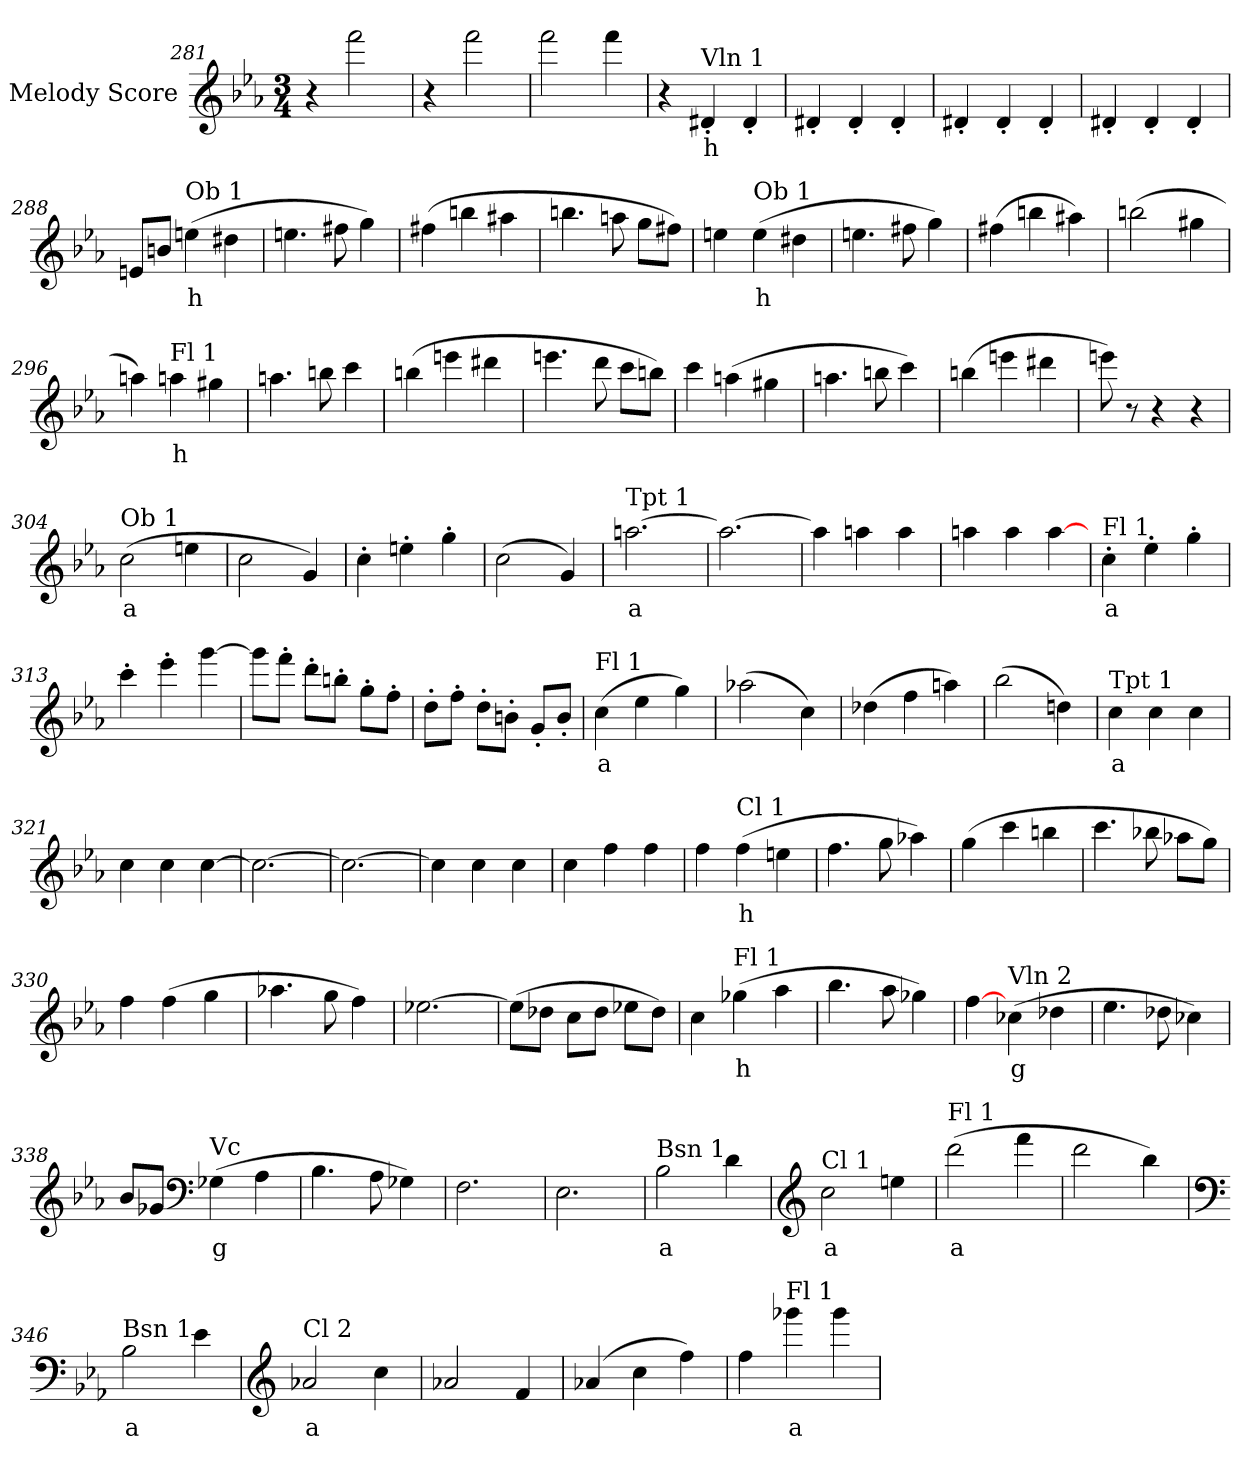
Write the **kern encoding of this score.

**kern	**text
*part1	*part1
*staff1	*staff1
*I"Melody Score	*
*clefG2	*
*k[b-e-a-]	*
*M3/4	*
=281	=281
4r	.
2fff\	.
=282	=282
4r	.
2fff\	.
=283	=283
2fff\	.
4fff\	.
=284	=284
4r	.
!LO:TX:a:t=Vln 1	!
!	!LO:LY:b:color=#FF0000
4d#X'/	h
4d#'/	.
=285	=285
4d#X'/	.
4d#'/	.
4d#'/	.
=286	=286
4d#X'/	.
4d#'/	.
4d#'/	.
=287	=287
4d#X'/	.
4d#'/	.
4d#'/	.
=288	=288
8en/L	.
8bn/J	.
!LO:TX:a:t=Ob 1	!
!	!LO:LY:b:color=#FF0000
(4een\	h
4dd#X\	.
=289	=289
4.een\	.
8ff#X\	.
4gg\)	.
=290	=290
(4ff#X\	.
4bbn\	.
4aa#X\	.
=291	=291
4.bbn\	.
8aan\	.
8gg\L	.
8ff#X\J)	.
=292	=292
4een\	.
!LO:TX:a:t=Ob 1	!
!	!LO:LY:b:color=#FF0000
(4ee\	h
4dd#X\	.
=293	=293
4.een\	.
8ff#X\	.
4gg\)	.
=294	=294
(4ff#X\	.
4bbn\	.
4aa#X\)	.
=295	=295
(2bbn\	.
4gg#X\	.
=296	=296
4aan\)	.
!LO:TX:a:t=Fl 1	!
!	!LO:LY:b:color=#FF0000
4aan\	h
4gg#X\	.
=297	=297
4.aan\	.
8bbn\	.
4ccc\	.
=298	=298
(4bbn\	.
4eeen\	.
4ddd#X\	.
=299	=299
4.eeen\	.
8ddd\	.
8ccc\L	.
8bbn\J)	.
=300	=300
4ccc\	.
(4aan\	.
4gg#X\	.
=301	=301
4.aan\	.
8bbn\	.
4ccc\)	.
=302	=302
(4bbn\	.
4eeen\	.
4ddd#X\	.
=303	=303
8eeen\)	.
8r	.
4r	.
4r	.
=304	=304
!LO:TX:a:t=Ob 1	!
!	!LO:LY:b:color=#FF0000
(2cc\	a
4een\	.
=305	=305
2cc\	.
4g/)	.
=306	=306
4cc'\	.
4een'\	.
4gg'\	.
=307	=307
(2cc\	.
4g/)	.
=308	=308
!LO:TX:a:t=Tpt 1	!
!	!LO:LY:b:color=#FF0000
[2.aa\	a
=309	=309
2.aa\_	.
=310	=310
4aa\]	.
4aa\	.
4aa\	.
=311	=311
4aa\	.
4aa\	.
[4aa\	.
=312	=312
!LO:TX:a:t=Fl 1	!
!	!LO:LY:b:color=#FF0000
4cc'\	a
4ee-'\	.
4gg'\	.
=313	=313
4ccc'\	.
4eee-'\	.
[4ggg\	.
=314	=314
8ggg\L]	.
8fff'\J	.
8ddd'\L	.
8bbn'\J	.
8gg'\L	.
8ff'\J	.
=315	=315
8dd'\L	.
8ff'\J	.
8dd'\L	.
8bn'\J	.
8g'/L	.
8b'/J	.
=316	=316
!LO:TX:a:t=Fl 1	!
!	!LO:LY:b:color=#FF0000
(4cc\	a
4ee-\	.
4gg\)	.
=317	=317
(2aa-X\	.
4cc\)	.
=318	=318
(4dd-X\	.
4ff\	.
4aan\)	.
=319	=319
(2bb-\	.
4ddn\)	.
=320	=320
!LO:TX:a:t=Tpt 1	!
!	!LO:LY:b:color=#FF0000
4cc\	a
4cc\	.
4cc\	.
=321	=321
4cc\	.
4cc\	.
[4cc\	.
=322	=322
2.cc\_	.
=323	=323
2.cc\_	.
=324	=324
4cc\]	.
4cc\	.
4cc\	.
=325	=325
4cc\	.
4ff\	.
4ff\	.
=326	=326
4ff\	.
!LO:TX:a:t=Cl 1	!
!	!LO:LY:b:color=#FF0000
(4ff\	h
4ee\	.
=327	=327
4.ff\	.
8gg\	.
4aa-X\)	.
=328	=328
(4gg\	.
4ccc\	.
4bbn\	.
=329	=329
4.ccc\	.
8bb-X\	.
8aa-X\L	.
8gg\J)	.
=330	=330
4ff\	.
(4ff\	.
4gg\	.
=331	=331
4.aa-X\	.
8gg\	.
4ff\)	.
=332	=332
[2.ee-X\	.
=333	=333
(8ee-\L]	.
8dd-X\J	.
8cc\L	.
8dd-\J	.
8ee-X\L	.
8dd-\J)	.
=334	=334
4cc\	.
!LO:TX:a:t=Fl 1	!
!	!LO:LY:b:color=#FF0000
(4gg-X\	h
4aa-\	.
=335	=335
4.bb-\	.
8aa-\	.
4gg-X\)	.
=336	=336
[4ff\	.
!LO:TX:a:t=Vln 2	!
!	!LO:LY:b:color=#FF0000
(4cc-X\	g
4dd-X\	.
=337	=337
4.ee-\	.
8dd-X\	.
4cc-X\)	.
=338	=338
8b-/L	.
8g-X/J	.
*clefF4	*
!LO:TX:a:t=Vc	!
!	!LO:LY:b:color=#FF0000
(4G-\	g
4A-\	.
=339	=339
4.B-\	.
8A-\	.
4G-X\)	.
=340	=340
2.F\	.
=341	=341
2.E-\	.
=342	=342
!LO:TX:a:t=Bsn 1	!
!	!LO:LY:b:color=#FF0000
2B-\	a
4d\	.
=343	=343
*clefG2	*
!LO:TX:a:t=Cl 1	!
!	!LO:LY:b:color=#FF0000
2cc\	a
4ee\	.
=344	=344
!LO:TX:a:t=Fl 1	!
!	!LO:LY:b:color=#FF0000
(2ddd\	a
4fff\	.
=345	=345
2ddd\	.
4bb-\)	.
=346	=346
*clefF4	*
!LO:TX:a:t=Bsn 1	!
!	!LO:LY:b:color=#FF0000
2B-\	a
4e-\	.
=347	=347
*clefG2	*
!LO:TX:a:t=Cl 2	!
!	!LO:LY:b:color=#FF0000
2a-X/	a
4cc\	.
=348	=348
2a-X/	.
4f/	.
=349	=349
(4a-X/	.
4cc\	.
4ff\)	.
=350	=350
4ff\	.
!LO:TX:a:t=Fl 1	!
!	!LO:LY:b:color=#FF0000
4ggg-X\	a
4ggg-\	.
=	=
*-	*-
